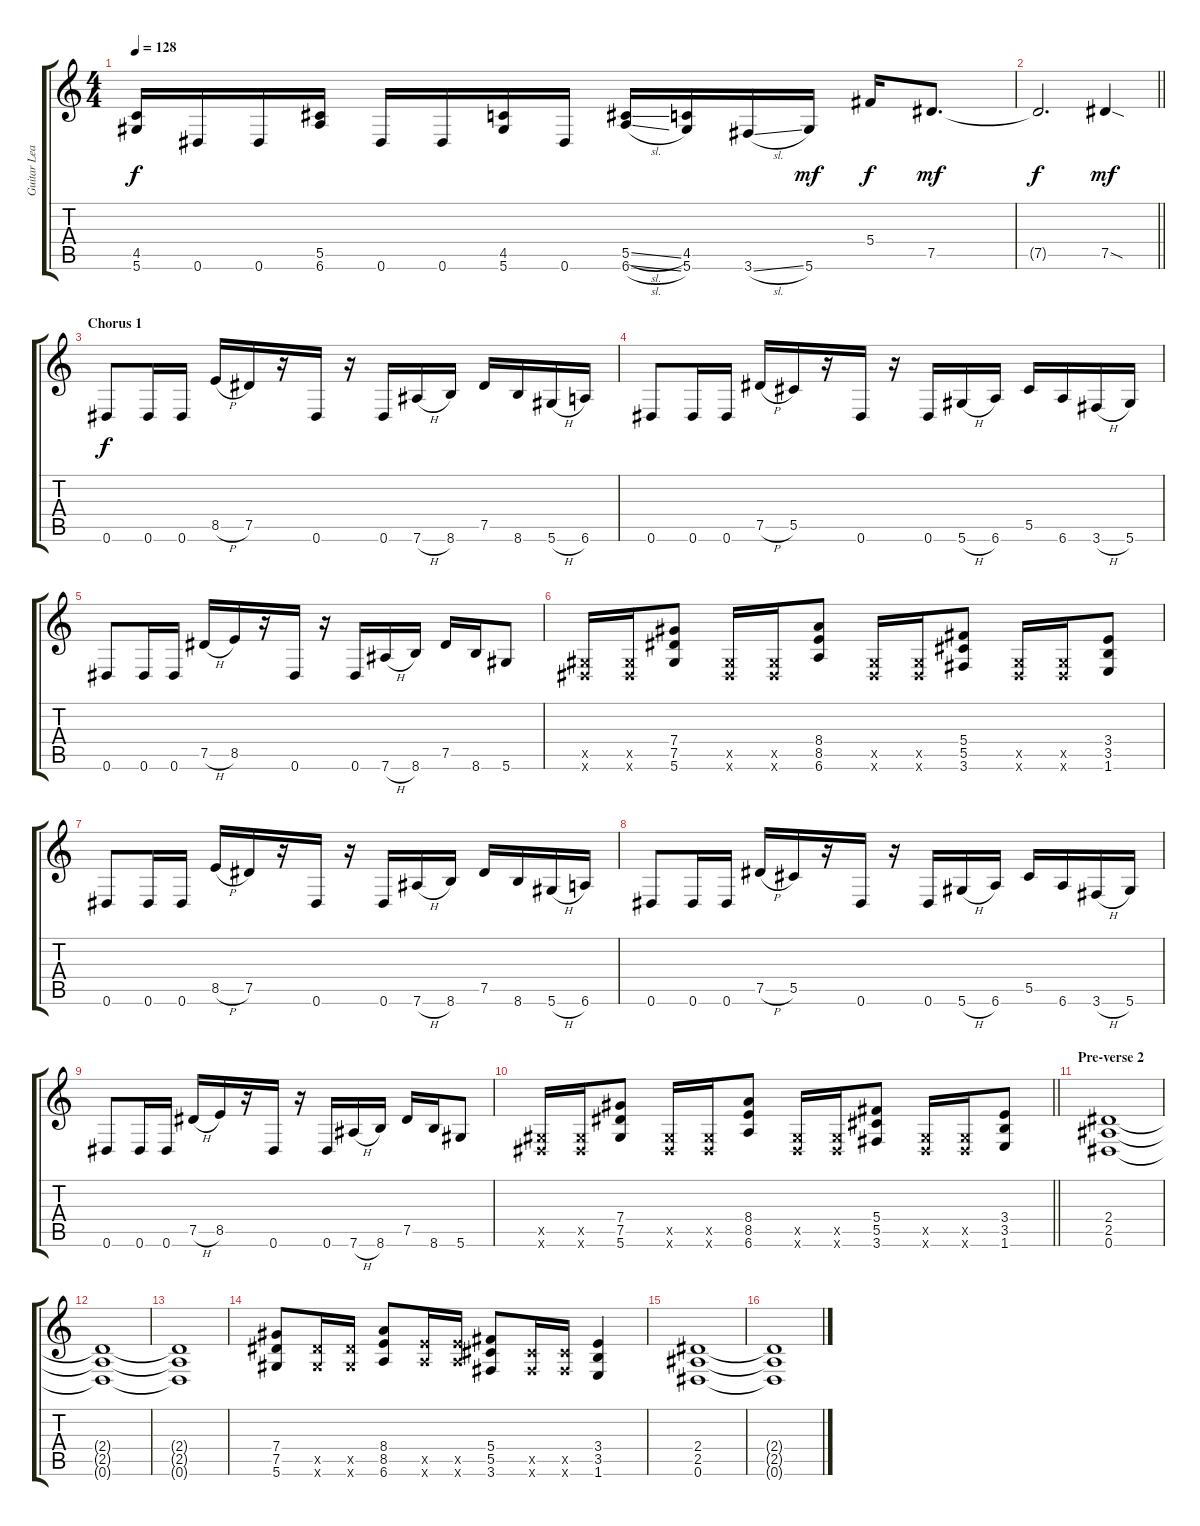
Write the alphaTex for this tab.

\track ("Guitar Lead" "Guitar Lea") {instrument distortionguitar}
\staff {score tabs}
\tuning (Eb4 Bb3 Gb3 Db3 Ab2 Eb2) {hide}
\ts (4 4)
\tempo 128
\clef g2
\ks c
(4.5 5.6).16{dy f} 0.6.16 0.6.16 (5.5 6.6).16 0.6.16 0.6.16 (4.5 5.6).16 0.6.16 (5.5{sl} 6.6{sl}).16 (4.5 5.6).16 3.6{sl}.16 5.6.16{dy mf} 5.4.16{dy f} 7.5.8{d dy mf} |
\barLineRight lightlight
7.5{t}.2{d dy f} 7.5{sod}.4{dy mf} |
\section ("" "Chorus 1")
0.6.8{dy f} 0.6.16 0.6.16 8.5{h}.16 7.5.16 r.16 0.6.16 r.16 0.6.16 7.6{h}.16 8.6.16 7.5.16 8.6.16 5.6{h}.16 6.6.16 |
0.6.8 0.6.16 0.6.16 7.5{h}.16 5.5.16 r.16 0.6.16 r.16 0.6.16 5.6{h}.16 6.6.16 5.5.16 6.6.16 3.6{h}.16 5.6.16 |
0.6.8 0.6.16 0.6.16 7.5{h}.16 8.5.16 r.16 0.6.16 r.16 0.6.16 7.6{h}.16 8.6.16 7.5.16 8.6.16 5.6.8 |
(0.5{x} 0.6{x}).16 (0.5{x} 0.6{x}).16 (7.4 7.5 5.6).8 (0.5{x} 0.6{x}).16 (0.5{x} 0.6{x}).16 (8.4 8.5 6.6).8 (0.5{x} 0.6{x}).16 (0.5{x} 0.6{x}).16 (5.4 5.5 3.6).8 (0.5{x} 0.6{x}).16 (0.5{x} 0.6{x}).16 (3.4 3.5 1.6).8 |
0.6.8 0.6.16 0.6.16 8.5{h}.16 7.5.16 r.16 0.6.16 r.16 0.6.16 7.6{h}.16 8.6.16 7.5.16 8.6.16 5.6{h}.16 6.6.16 |
0.6.8 0.6.16 0.6.16 7.5{h}.16 5.5.16 r.16 0.6.16 r.16 0.6.16 5.6{h}.16 6.6.16 5.5.16 6.6.16 3.6{h}.16 5.6.16 |
0.6.8 0.6.16 0.6.16 7.5{h}.16 8.5.16 r.16 0.6.16 r.16 0.6.16 7.6{h}.16 8.6.16 7.5.16 8.6.16 5.6.8 |
\barLineRight lightlight
(0.5{x} 0.6{x}).16 (0.5{x} 0.6{x}).16 (7.4 7.5 5.6).8 (0.5{x} 0.6{x}).16 (0.5{x} 0.6{x}).16 (8.4 8.5 6.6).8 (0.5{x} 0.6{x}).16 (0.5{x} 0.6{x}).16 (5.4 5.5 3.6).8 (0.5{x} 0.6{x}).16 (0.5{x} 0.6{x}).16 (3.4 3.5 1.6).8 |
\section ("" "Pre-verse 2")
(2.4 2.5 0.6).1 |
(2.4{t} 2.5{t} 0.6{t}).1 |
(2.4{t} 2.5{t} 0.6{t}).1 |
(7.4 7.5 5.6).8 (7.5{x} 5.6{x}).16 (7.5{x} 5.6{x}).16 (8.4 8.5 6.6).8 (8.5{x} 6.6{x}).16 (8.5{x} 6.6{x}).16 (5.4 5.5 3.6).8 (5.5{x} 3.6{x}).16 (5.5{x} 3.6{x}).16 (3.4 3.5 1.6).4 |
(2.4 2.5 0.6).1 |
(2.4{t} 2.5{t} 0.6{t}).1
